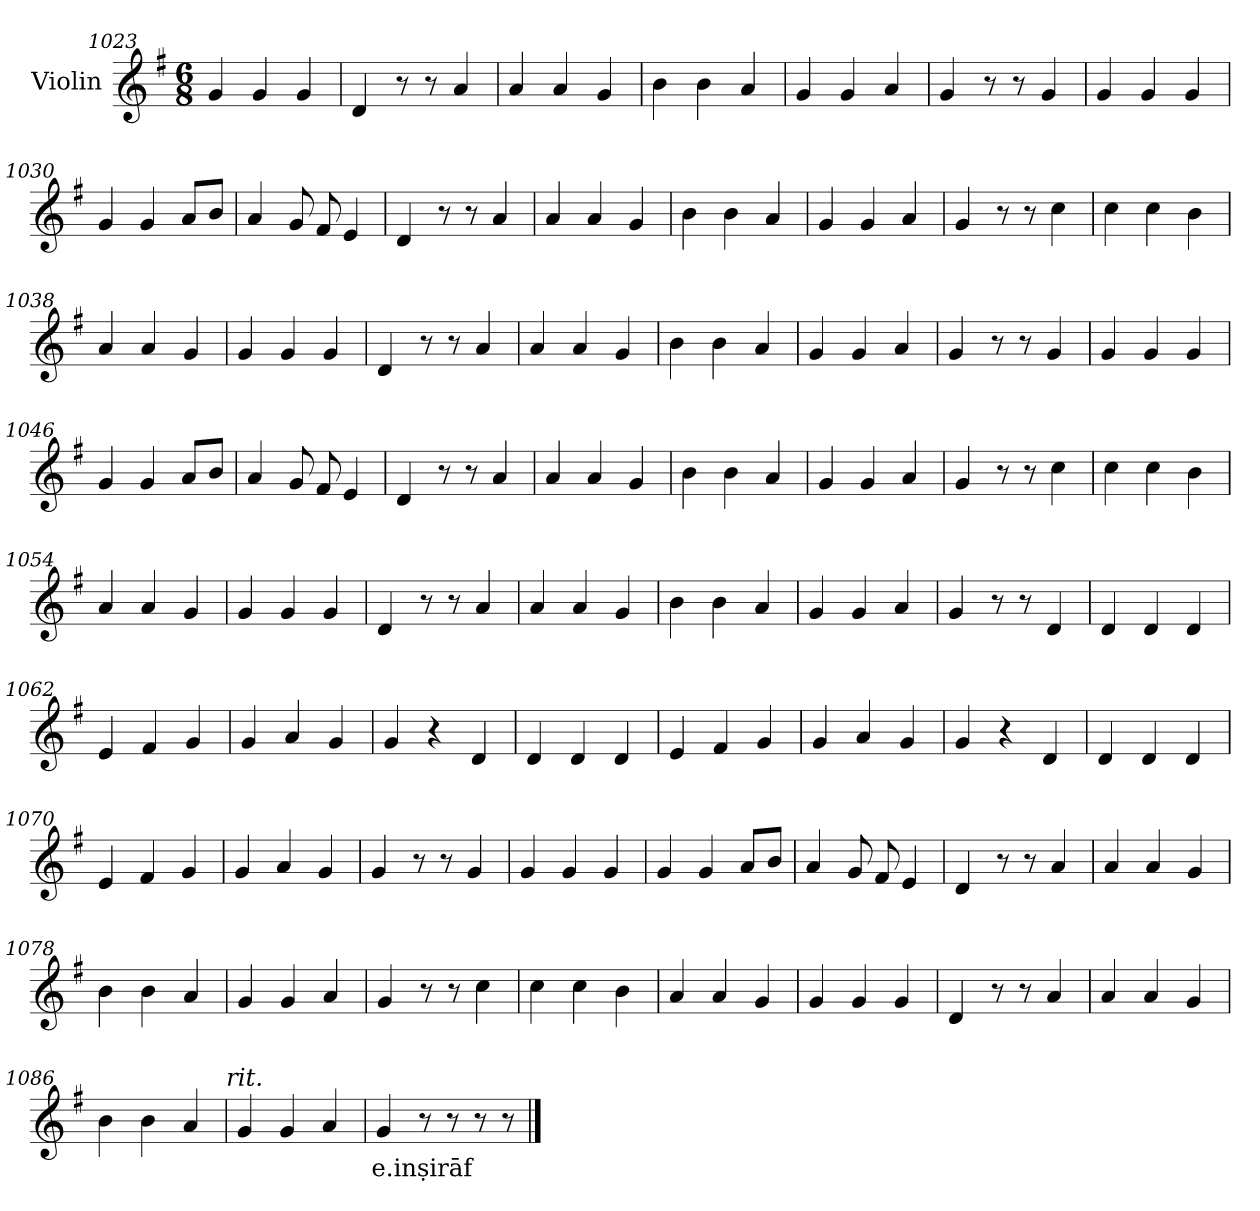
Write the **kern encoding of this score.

**kern	**text
*part1	*part1
*staff1	*staff1
*I"Violin	*
*clefG2	*
*k[f#]	*
*G:	*
*M6/8	*
=1023	=1023
4g/	.
4g/	.
4g/	.
=1024	=1024
4d/	.
8r	.
8r	.
4a/	.
!!LO:LB:g=z
=1025	=1025
4a/	.
4a/	.
4g/	.
=1026	=1026
4b\	.
4b\	.
4a/	.
=1027	=1027
4g/	.
4g/	.
4a/	.
=1028	=1028
4g/	.
8r	.
8r	.
4g/	.
=1029	=1029
4g/	.
4g/	.
4g/	.
=1030	=1030
4g/	.
4g/	.
8a/L	.
8b/J	.
=1031	=1031
4a/	.
8g/	.
8f#/	.
4e/	.
!!LO:LB:g=z
=1032	=1032
4d/	.
8r	.
8r	.
4a/	.
=1033	=1033
4a/	.
4a/	.
4g/	.
=1034	=1034
4b\	.
4b\	.
4a/	.
=1035	=1035
4g/	.
4g/	.
4a/	.
=1036	=1036
4g/	.
8r	.
8r	.
4cc\	.
=1037	=1037
4cc\	.
4cc\	.
4b\	.
=1038	=1038
4a/	.
4a/	.
4g/	.
!!LO:LB:g=z
=1039	=1039
4g/	.
4g/	.
4g/	.
=1040	=1040
4d/	.
8r	.
8r	.
4a/	.
=1041	=1041
4a/	.
4a/	.
4g/	.
=1042	=1042
4b\	.
4b\	.
4a/	.
=1043	=1043
4g/	.
4g/	.
4a/	.
=1044	=1044
4g/	.
8r	.
8r	.
4g/	.
=1045	=1045
4g/	.
4g/	.
4g/	.
!!LO:PB:g=z
=1046	=1046
4g/	.
4g/	.
8a/L	.
8b/J	.
=1047	=1047
4a/	.
8g/	.
8f#/	.
4e/	.
=1048	=1048
4d/	.
8r	.
8r	.
4a/	.
=1049	=1049
4a/	.
4a/	.
4g/	.
=1050	=1050
4b\	.
4b\	.
4a/	.
=1051	=1051
4g/	.
4g/	.
4a/	.
=1052	=1052
4g/	.
8r	.
8r	.
4cc\	.
!!LO:LB:g=z
=1053	=1053
4cc\	.
4cc\	.
4b\	.
=1054	=1054
4a/	.
4a/	.
4g/	.
=1055	=1055
4g/	.
4g/	.
4g/	.
=1056	=1056
4d/	.
8r	.
8r	.
4a/	.
=1057	=1057
4a/	.
4a/	.
4g/	.
=1058	=1058
4b\	.
4b\	.
4a/	.
=1059	=1059
4g/	.
4g/	.
4a/	.
!!LO:LB:g=z
=1060	=1060
4g/	.
8r	.
8r	.
4d/	.
=1061	=1061
4d/	.
4d/	.
4d/	.
=1062	=1062
4e/	.
4f#/	.
4g/	.
=1063	=1063
4g/	.
4a/	.
4g/	.
=1064	=1064
4g/	.
4r	.
4d/	.
=1065	=1065
4d/	.
4d/	.
4d/	.
=1066	=1066
4e/	.
4f#/	.
4g/	.
!!LO:LB:g=z
=1067	=1067
4g/	.
4a/	.
4g/	.
=1068	=1068
4g/	.
4r	.
4d/	.
=1069	=1069
4d/	.
4d/	.
4d/	.
=1070	=1070
4e/	.
4f#/	.
4g/	.
=1071	=1071
4g/	.
4a/	.
4g/	.
=1072	=1072
4g/	.
8r	.
8r	.
4g/	.
=1073	=1073
4g/	.
4g/	.
4g/	.
!!LO:LB:g=z
=1074	=1074
4g/	.
4g/	.
8a/L	.
8b/J	.
=1075	=1075
4a/	.
8g/	.
8f#/	.
4e/	.
=1076	=1076
4d/	.
8r	.
8r	.
4a/	.
=1077	=1077
4a/	.
4a/	.
4g/	.
=1078	=1078
4b\	.
4b\	.
4a/	.
=1079	=1079
4g/	.
4g/	.
4a/	.
=1080	=1080
4g/	.
8r	.
8r	.
4cc\	.
!!LO:LB:g=z
=1081	=1081
4cc\	.
4cc\	.
4b\	.
=1082	=1082
4a/	.
4a/	.
4g/	.
=1083	=1083
4g/	.
4g/	.
4g/	.
=1084	=1084
4d/	.
8r	.
8r	.
4a/	.
=1085	=1085
4a/	.
4a/	.
4g/	.
=1086	=1086
4b\	.
4b\	.
4a/	.
!LO:TX:a:i:t=rit.	!
=1087	=1087
4g/	.
4g/	.
4a/	.
!!LO:LB:g=z
=1088	=1088
!	!LO:LY:b
4g/	e.inṣirāf
8r	.
8r	.
8r	.
8r	.
==	==
*-	*-
